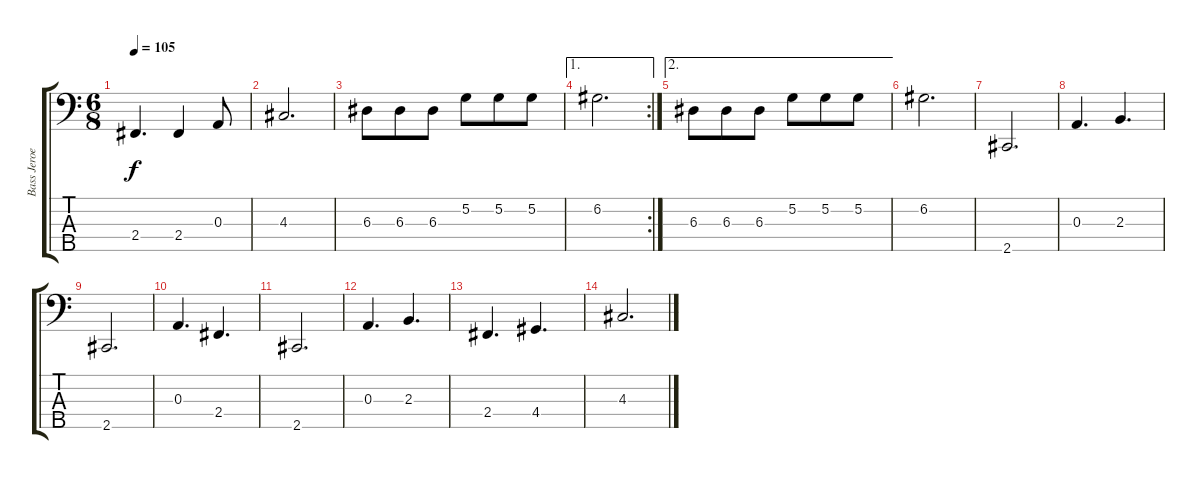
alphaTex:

\track ("Bass Jeroen van Veen" "Bass Jeroe") {instrument electricbassfinger}
\staff {score tabs}
\tuning (G2 D2 A1 E1 B0) {hide}
\ts (6 8)
\tempo 105
\clef f4
\ks c
2.4.4{d dy f} 2.4.4 0.3.8 |
4.3.2{d} |
6.3.8 6.3.8 6.3.8 5.2.8 5.2.8 5.2.8 |
\ae 1
\rc 2
6.2.2{d} |
\ae 2
6.3.8 6.3.8 6.3.8 5.2.8 5.2.8 5.2.8 |
6.2.2{d} |
2.5.2{d} |
0.3.4{d} 2.3.4{d} |
2.5.2{d} |
0.3.4{d} 2.4.4{d} |
2.5.2{d} |
0.3.4{d} 2.3.4{d} |
2.4.4{d} 4.4.4{d} |
4.3.2{d}
